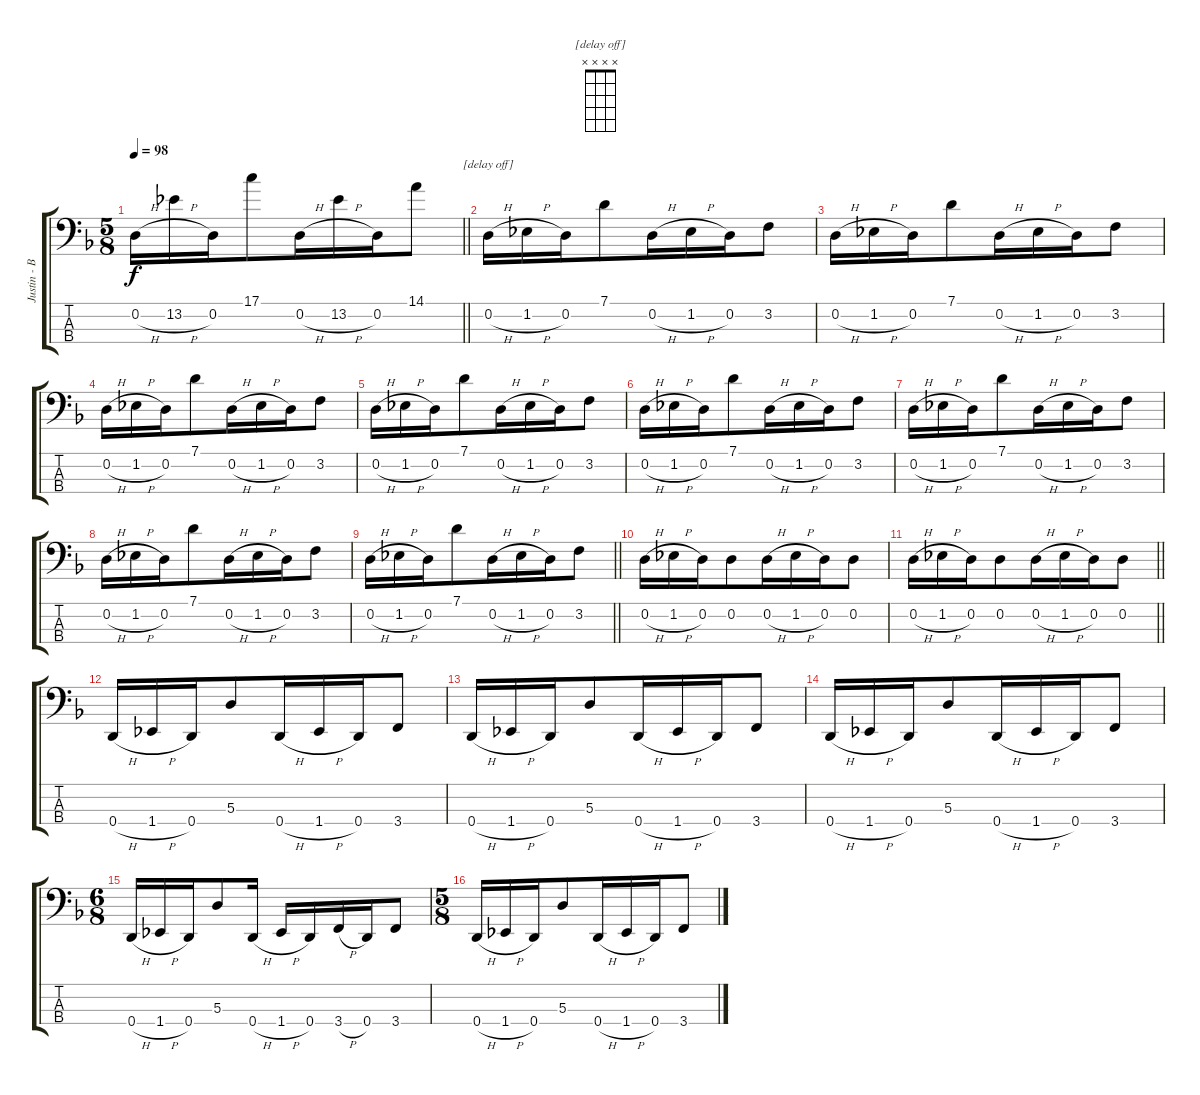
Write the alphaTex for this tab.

\track ("Justin - Bass" "Justin - B") {instrument electricbasspick}
\staff {score tabs}
\tuning (G2 D2 A1 D1) {hide}
\chord ("[delay off]" x x x x)
\ts (5 8)
\tempo 98
\clef f4
\barLineRight lightlight
\ks dminor
0.2{h}.16{dy f} 13.2{h}.16{beam merge} 0.2.16 17.1.8 0.2{h}.16{beam merge} 13.2{h}.16 0.2.16{beam merge} 14.1.8 |
0.2{h}.16{ch "[delay off]"} 1.2{h}.16{beam merge} 0.2.16 7.1.8 0.2{h}.16{beam merge} 1.2{h}.16 0.2.16{beam merge} 3.2.8 |
0.2{h}.16 1.2{h}.16{beam merge} 0.2.16 7.1.8 0.2{h}.16{beam merge} 1.2{h}.16 0.2.16{beam merge} 3.2.8 |
0.2{h}.16 1.2{h}.16{beam merge} 0.2.16 7.1.8 0.2{h}.16{beam merge} 1.2{h}.16 0.2.16{beam merge} 3.2.8 |
0.2{h}.16 1.2{h}.16{beam merge} 0.2.16 7.1.8 0.2{h}.16{beam merge} 1.2{h}.16 0.2.16{beam merge} 3.2.8 |
0.2{h}.16 1.2{h}.16{beam merge} 0.2.16 7.1.8 0.2{h}.16{beam merge} 1.2{h}.16 0.2.16{beam merge} 3.2.8 |
0.2{h}.16 1.2{h}.16{beam merge} 0.2.16 7.1.8 0.2{h}.16{beam merge} 1.2{h}.16 0.2.16{beam merge} 3.2.8 |
0.2{h}.16 1.2{h}.16{beam merge} 0.2.16 7.1.8 0.2{h}.16{beam merge} 1.2{h}.16 0.2.16{beam merge} 3.2.8 |
\barLineRight lightlight
0.2{h}.16 1.2{h}.16{beam merge} 0.2.16 7.1.8 0.2{h}.16{beam merge} 1.2{h}.16 0.2.16{beam merge} 3.2.8 |
0.2{h}.16 1.2{h}.16{beam merge} 0.2.16 0.2.8 0.2{h}.16{beam merge} 1.2{h}.16{beam merge} 0.2.16{beam merge} 0.2.8 |
\barLineRight lightlight
0.2{h}.16 1.2{h}.16{beam merge} 0.2.16 0.2.8 0.2{h}.16{beam merge} 1.2{h}.16{beam merge} 0.2.16{beam merge} 0.2.8 |
0.4{h}.16 1.4{h}.16{beam merge} 0.4.16 5.3.8 0.4{h}.16{beam merge} 1.4{h}.16 0.4.16{beam merge} 3.4.8 |
0.4{h}.16 1.4{h}.16{beam merge} 0.4.16 5.3.8 0.4{h}.16{beam merge} 1.4{h}.16 0.4.16{beam merge} 3.4.8 |
0.4{h}.16 1.4{h}.16{beam merge} 0.4.16 5.3.8 0.4{h}.16{beam merge} 1.4{h}.16 0.4.16{beam merge} 3.4.8 |
\ts (6 8)
0.4{h}.16 1.4{h}.16{beam merge} 0.4.16 5.3.8 0.4{h}.16 1.4{h}.16 0.4.16 3.4{h}.16 0.4.16 3.4.8 |
\ts (5 8)
0.4{h}.16 1.4{h}.16{beam merge} 0.4.16 5.3.8 0.4{h}.16{beam merge} 1.4{h}.16 0.4.16{beam merge} 3.4.8
